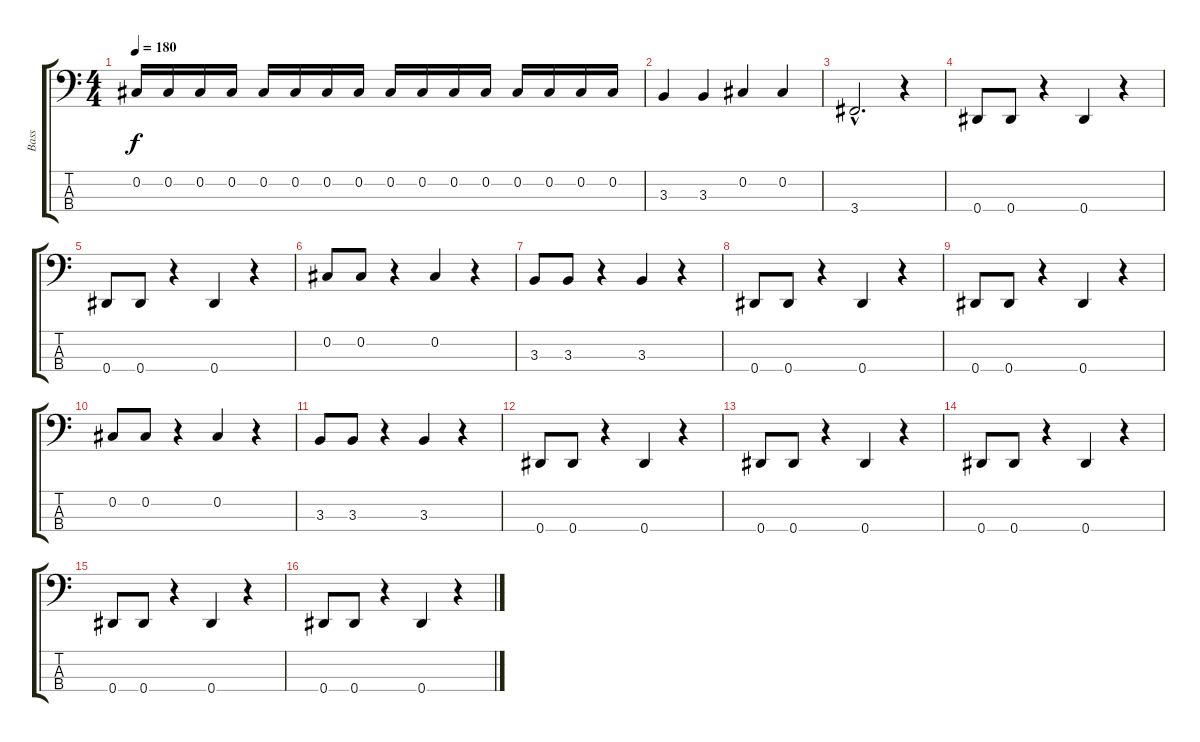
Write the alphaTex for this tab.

\track ("Bass" "Bass") {instrument electricbasspick}
\staff {score tabs}
\tuning (Gb2 Db2 Ab1 Eb1) {hide}
\ts (4 4)
\tempo 180
\clef f4
\ks c
0.2.16{dy f} 0.2.16 0.2.16 0.2.16 0.2.16 0.2.16 0.2.16 0.2.16 0.2.16 0.2.16 0.2.16 0.2.16 0.2.16 0.2.16 0.2.16 0.2.16 |
3.3.4 3.3.4 0.2.4 0.2.4 |
3.4{hac}.2{d} r.4 |
0.4.8 0.4.8 r.4 0.4.4 r.4 |
0.4.8 0.4.8 r.4 0.4.4 r.4 |
0.2.8 0.2.8 r.4 0.2.4 r.4 |
3.3.8 3.3.8 r.4 3.3.4 r.4 |
0.4.8 0.4.8 r.4 0.4.4 r.4 |
0.4.8 0.4.8 r.4 0.4.4 r.4 |
0.2.8 0.2.8 r.4 0.2.4 r.4 |
3.3.8 3.3.8 r.4 3.3.4 r.4 |
0.4.8 0.4.8 r.4 0.4.4 r.4 |
0.4.8 0.4.8 r.4 0.4.4 r.4 |
0.4.8 0.4.8 r.4 0.4.4 r.4 |
0.4.8 0.4.8 r.4 0.4.4 r.4 |
0.4.8 0.4.8 r.4 0.4.4 r.4
